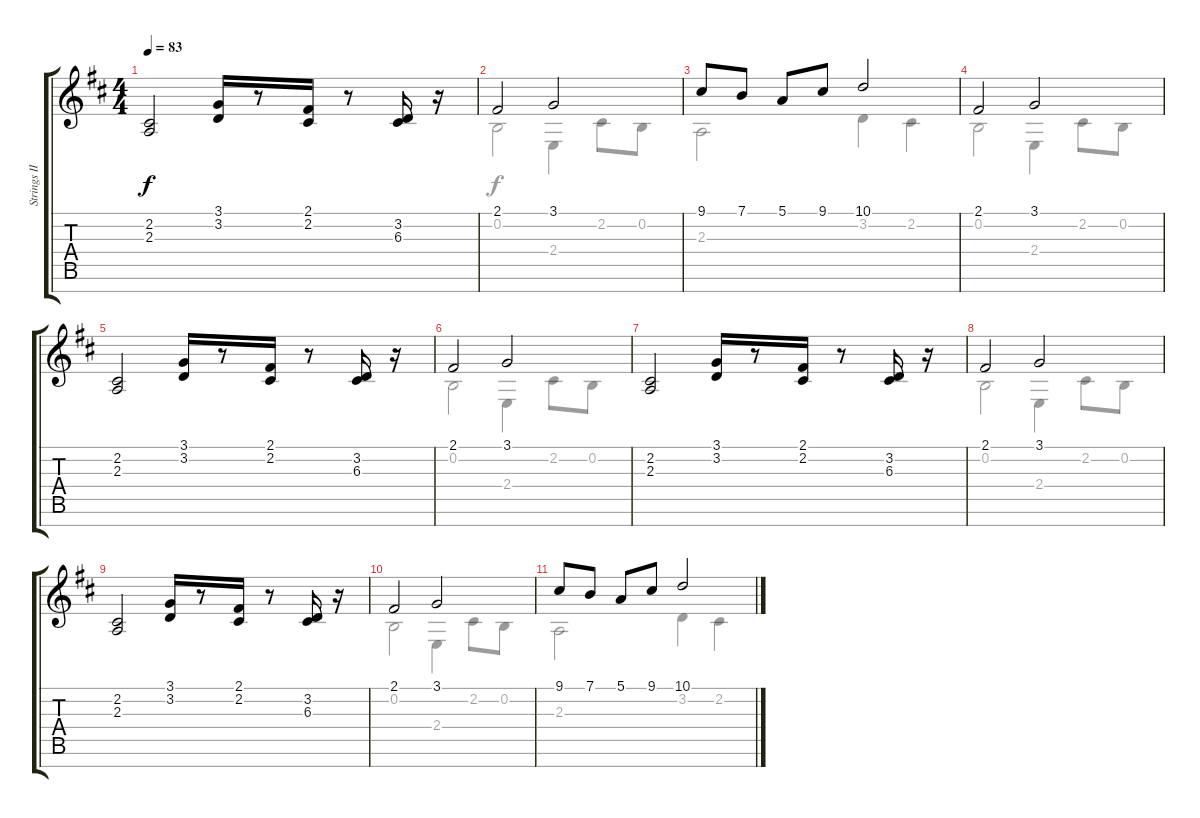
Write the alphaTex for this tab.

\track ("Strings II" "Strings II") {instrument stringensemble1}
\staff {score tabs}
\tuning (E4 B3 G3 D3 A2 E2 B1) {hide}
\voice
\ts (4 4)
\tempo 83
\clef g2
\ks d
(2.2 2.3).2{dy f} (3.1 3.2).16 r.8 (2.1 2.2).16 r.8 (3.2 6.3).16 r.16 |
2.1.2 3.1.2 |
9.1.8 7.1.8 5.1.8 9.1.8 10.1.2 |
2.1.2 3.1.2 |
(2.2 2.3).2 (3.1 3.2).16 r.8 (2.1 2.2).16 r.8 (3.2 6.3).16 r.16 |
2.1.2 3.1.2 |
(2.2 2.3).2 (3.1 3.2).16 r.8 (2.1 2.2).16 r.8 (3.2 6.3).16 r.16 |
2.1.2 3.1.2 |
(2.2 2.3).2 (3.1 3.2).16 r.8 (2.1 2.2).16 r.8 (3.2 6.3).16 r.16 |
2.1.2 3.1.2 |
9.1.8 7.1.8 5.1.8 9.1.8 10.1.2
\voice
\clef g2
\ottava regular
\simile none
\ks d
|
0.2.2 2.4.4 2.2.8 0.2.8 |
2.3.2 3.2.4 2.2.4 |
0.2.2 2.4.4 2.2.8 0.2.8 |
|
0.2.2 2.4.4 2.2.8 0.2.8 |
|
0.2.2 2.4.4 2.2.8 0.2.8 |
|
0.2.2 2.4.4 2.2.8 0.2.8 |
2.3.2 3.2.4 2.2.4
